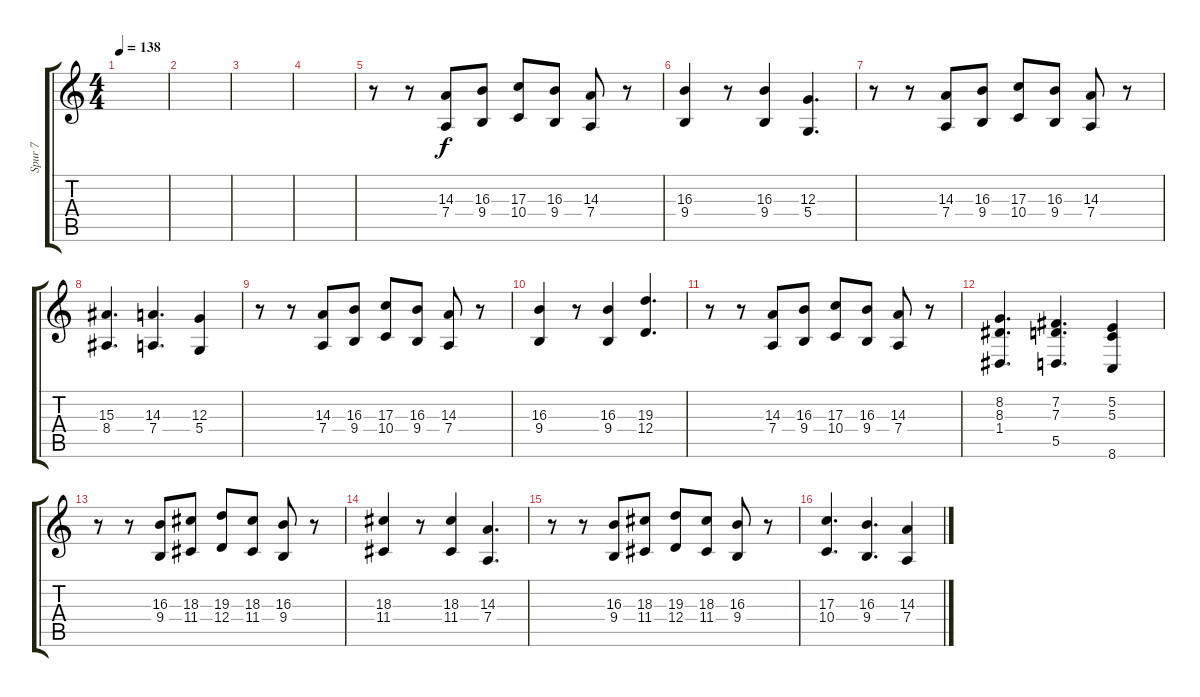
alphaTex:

\track ("Spur 7" "Spur 7") {instrument pad3polysynth}
\staff {score tabs}
\tuning (E4 B3 G3 D3 A2 E2) {hide}
\ts (4 4)
\tempo 138
\clef g2
\ks c
|
|
|
|
r.8 r.8 (14.3 7.4).8 (16.3 9.4).8 (17.3 10.4).8 (16.3 9.4).8 (14.3 7.4).8 r.8 |
(16.3 9.4).4 r.8 (16.3 9.4).4 (12.3 5.4).4{d} |
r.8 r.8 (14.3 7.4).8 (16.3 9.4).8 (17.3 10.4).8 (16.3 9.4).8 (14.3 7.4).8 r.8 |
(15.3 8.4).4{d} (14.3 7.4).4{d} (12.3 5.4).4 |
r.8 r.8 (14.3 7.4).8 (16.3 9.4).8 (17.3 10.4).8 (16.3 9.4).8 (14.3 7.4).8 r.8 |
(16.3 9.4).4 r.8 (16.3 9.4).4 (19.3 12.4).4{d} |
r.8 r.8 (14.3 7.4).8 (16.3 9.4).8 (17.3 10.4).8 (16.3 9.4).8 (14.3 7.4).8 r.8 |
(8.2 8.3 1.4).4{d} (7.2 7.3 5.5).4{d} (5.2 5.3 8.6).4 |
r.8 r.8 (16.3 9.4).8 (18.3 11.4).8 (19.3 12.4).8 (18.3 11.4).8 (16.3 9.4).8 r.8 |
(18.3 11.4).4 r.8 (18.3 11.4).4 (14.3 7.4).4{d} |
r.8 r.8 (16.3 9.4).8 (18.3 11.4).8 (19.3 12.4).8 (18.3 11.4).8 (16.3 9.4).8 r.8 |
(17.3 10.4).4{d} (16.3 9.4).4{d} (14.3 7.4).4
